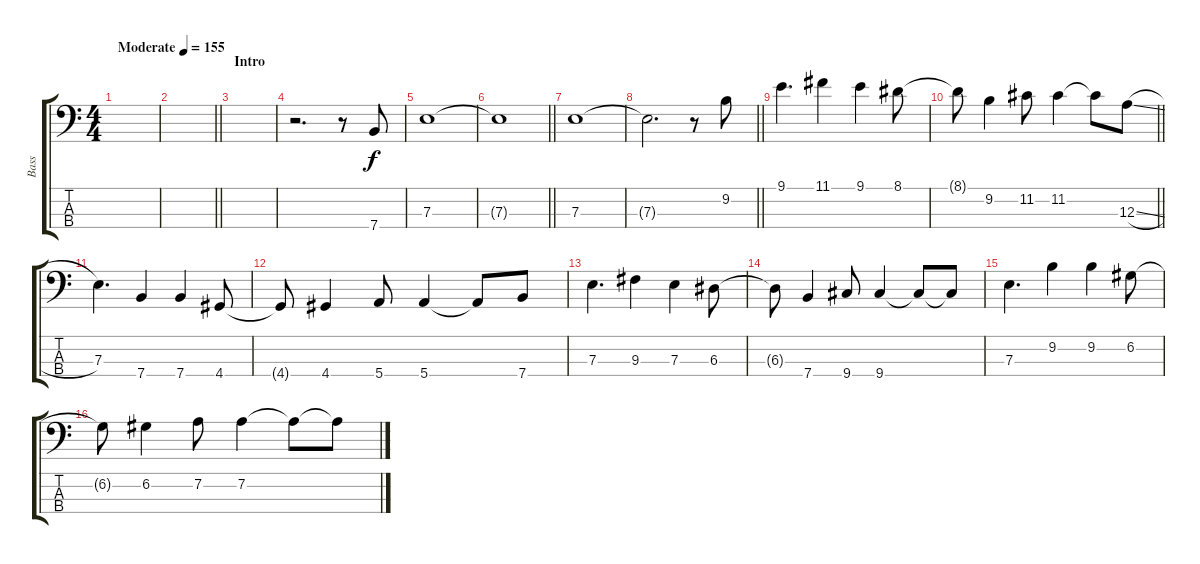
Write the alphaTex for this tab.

\track ("Bass" "Bass") {instrument electricbassfinger}
\staff {score tabs}
\tuning (G2 D2 A1 E1) {hide}
\ts (4 4)
\tempo (155 "Moderate")
\clef f4
\ks c
|
\barLineRight lightlight
|
\section ("" "Intro")
|
r.2{d} r.8 7.4.8 |
7.3.1 |
\barLineRight lightlight
7.3{t}.1 |
7.3.1 |
\barLineRight lightlight
7.3{t}.2{d} r.8 9.2.8 |
9.1.4{d} 11.1.4 9.1.4 8.1.8 |
\barLineRight lightlight
8.1{t}.8 9.2.4 11.2.8 11.2.4 11.2{t}.8 12.3{sl}.8 |
7.3.4{d} 7.4.4 7.4.4 4.4.8 |
4.4{t}.8 4.4.4 5.4.8 5.4.4 5.4{t}.8 7.4.8 |
7.3.4{d} 9.3.4 7.3.4 6.3.8 |
6.3{t}.8 7.4.4 9.4.8 9.4.4 9.4{t}.8 9.4{t}.8 |
7.3.4{d} 9.2.4 9.2.4 6.2.8 |
6.2{t}.8 6.2.4 7.2.8 7.2.4 7.2{t}.8 7.2{t}.8
